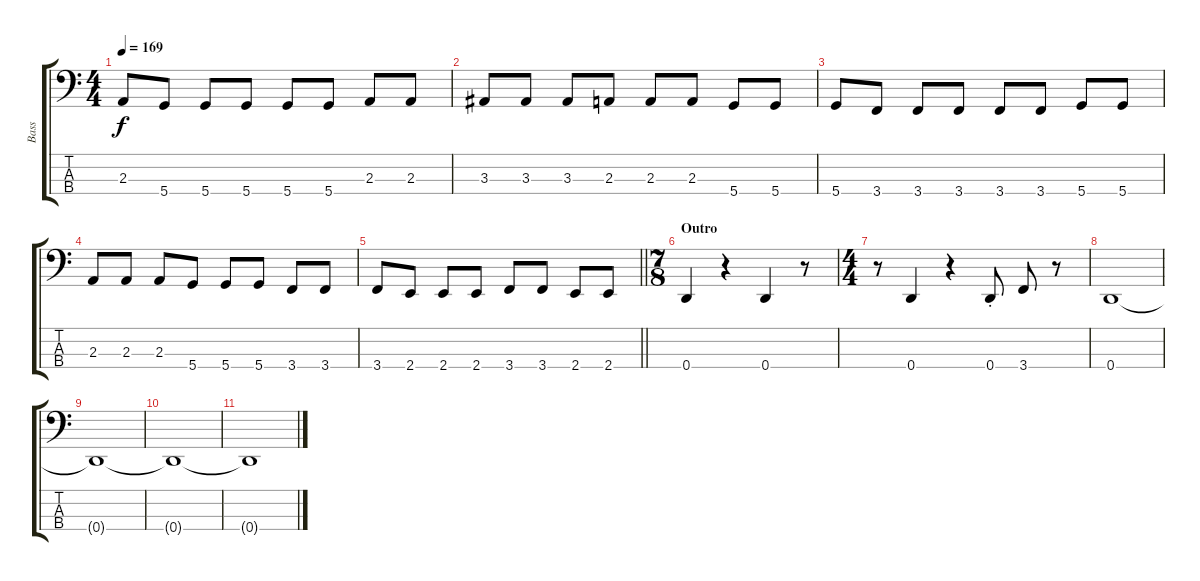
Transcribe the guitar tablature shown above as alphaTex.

\track ("Bass" "Bass") {instrument electricbassfinger}
\staff {score tabs}
\tuning (F2 C2 G1 D1) {hide}
\ts (4 4)
\tempo 169
\clef f4
\ks c
2.3.8{dy f} 5.4.8 5.4.8 5.4.8 5.4.8 5.4.8 2.3.8 2.3.8 |
3.3.8 3.3.8 3.3.8 2.3.8 2.3.8 2.3.8 5.4.8 5.4.8 |
5.4.8 3.4.8 3.4.8 3.4.8 3.4.8 3.4.8 5.4.8 5.4.8 |
2.3.8 2.3.8 2.3.8 5.4.8 5.4.8 5.4.8 3.4.8 3.4.8 |
\barLineRight lightlight
3.4.8 2.4.8 2.4.8 2.4.8 3.4.8 3.4.8 2.4.8 2.4.8 |
\ts (7 8)
\section ("" "Outro")
0.4.4 r.4 0.4.4 r.8 |
\ts (4 4)
r.8 0.4.4 r.4 0.4{st}.8 3.4.8 r.8 |
0.4.1 |
0.4{t}.1 |
0.4{t}.1 |
0.4{t}.1
